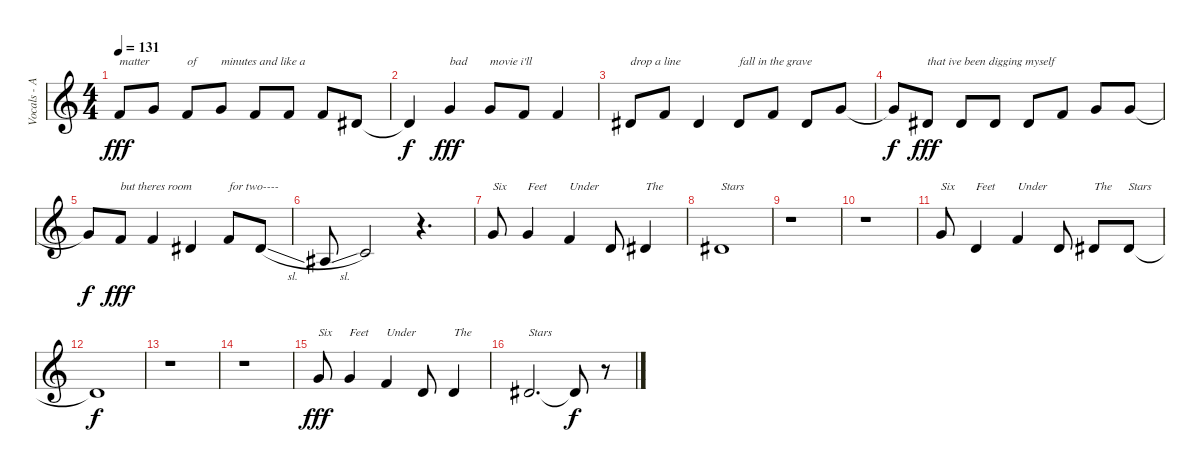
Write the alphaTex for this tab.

\track ("Vocals - Alex" "Vocals - A") {instrument oboe}
\staff {score}
\tuning (E4 B3 G3 D3 A2 E2) {hide}
\ts (4 4)
\tempo 131
\clef g2
\ks c
1.1.8{txt "matter " dy fff} 3.1.8 1.1.8{txt "of"} 3.1.8{txt "minutes and like a"} 1.1.8 1.1.8 1.1.8 4.2.8 |
4.2{t}.4{dy f} 3.1.4{txt "bad" dy fff} 3.1.8{txt "movie i'll"} 1.1.8 1.1.4 |
4.2.8{txt "drop a line"} 1.1.8 4.2.4 4.2.8{txt "fall in the grave"} 1.1.8 4.2.8 3.1.8 |
3.1{t}.8{dy f} 4.2.8{txt "that ive been digging myself" dy fff} 4.2.8 4.2.8 4.2.8 1.1.8 3.1.8 3.1.8 |
3.1{t}.8{dy f} 1.1.8{txt "but theres room" dy fff} 1.1.4 4.2.4 1.1.8{txt "for two----"} 8.3{sl}.8 |
3.3{sl}.8 5.3.2 r.4{d} |
3.1.8{txt "Six" instrument oboe} 3.1.4{txt "Feet"} 1.1.4{txt "Under"} 3.2.8 4.2.4{txt "The"} |
4.2.1{txt "Stars"} |
r.1 |
r.1 |
3.1.8{txt "Six"} 3.2.4{txt "Feet"} 1.1.4{txt "Under"} 3.2.8 4.2.8{txt "The "} 4.2.8{txt "Stars"} |
4.2{t}.1{dy f} |
r.1 |
r.1 |
3.1.8{txt "Six" dy fff instrument oboe} 3.1.4{txt "Feet"} 1.1.4{txt "Under"} 3.2.8 3.2.4{txt "The"} |
4.2.2{d txt "Stars"} 4.2{t}.8{dy f} r.8
